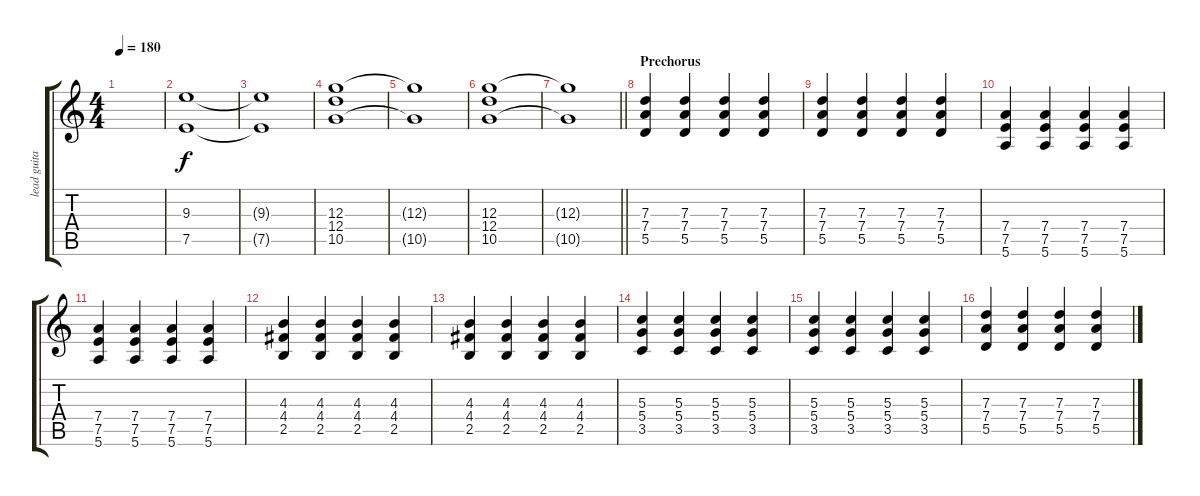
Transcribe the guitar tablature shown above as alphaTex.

\track ("lead guitar" "lead guita") {instrument distortionguitar}
\staff {score tabs}
\tuning (E4 B3 G3 D3 A2 E2) {hide}
\ts (4 4)
\tempo 180
\clef g2
\ks c
|
(9.3 7.5).1 |
(9.3{t} 7.5{t}).1 |
(12.3 12.4 10.5).1 |
(12.3{t} 10.5{t}).1 |
(12.3 12.4 10.5).1 |
\barLineRight lightlight
(12.3{t} 10.5{t}).1 |
\section ("" "Prechorus")
(7.3 7.4 5.5).4 (7.3 7.4 5.5).4 (7.3 7.4 5.5).4 (7.3 7.4 5.5).4 |
(7.3 7.4 5.5).4 (7.3 7.4 5.5).4 (7.3 7.4 5.5).4 (7.3 7.4 5.5).4 |
(7.4 7.5 5.6).4 (7.4 7.5 5.6).4 (7.4 7.5 5.6).4 (7.4 7.5 5.6).4 |
(7.4 7.5 5.6).4 (7.4 7.5 5.6).4 (7.4 7.5 5.6).4 (7.4 7.5 5.6).4 |
(4.3 4.4 2.5).4 (4.3 4.4 2.5).4 (4.3 4.4 2.5).4 (4.3 4.4 2.5).4 |
(4.3 4.4 2.5).4 (4.3 4.4 2.5).4 (4.3 4.4 2.5).4 (4.3 4.4 2.5).4 |
(5.3 5.4 3.5).4 (5.3 5.4 3.5).4 (5.3 5.4 3.5).4 (5.3 5.4 3.5).4 |
(5.3 5.4 3.5).4 (5.3 5.4 3.5).4 (5.3 5.4 3.5).4 (5.3 5.4 3.5).4 |
(7.3 7.4 5.5).4 (7.3 7.4 5.5).4 (7.3 7.4 5.5).4 (7.3 7.4 5.5).4
